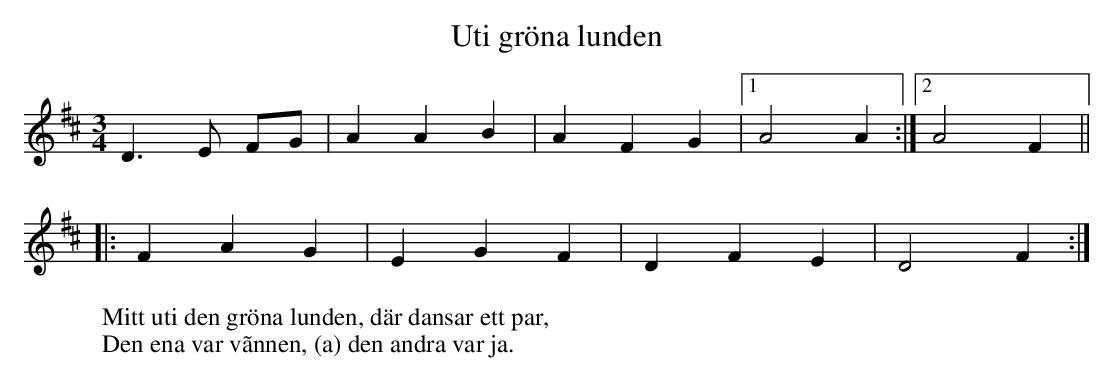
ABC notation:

X:1
T:Uti gr\"ona lunden
M:3/4
L:1/8
K:D
D3 E FG | A2 A2 B2 | A2 F2 G2 |1 A4 A2 :|2 A4 F2 ||
|:F2 A2 G2 | E2 G2 F2 | D2 F2 E2 | D4 F2 :|
W:Mitt uti den gr\"ona lunden, d\"ar dansar ett par,
W:Den ena var vãnnen, (\a) den andra var ja.
